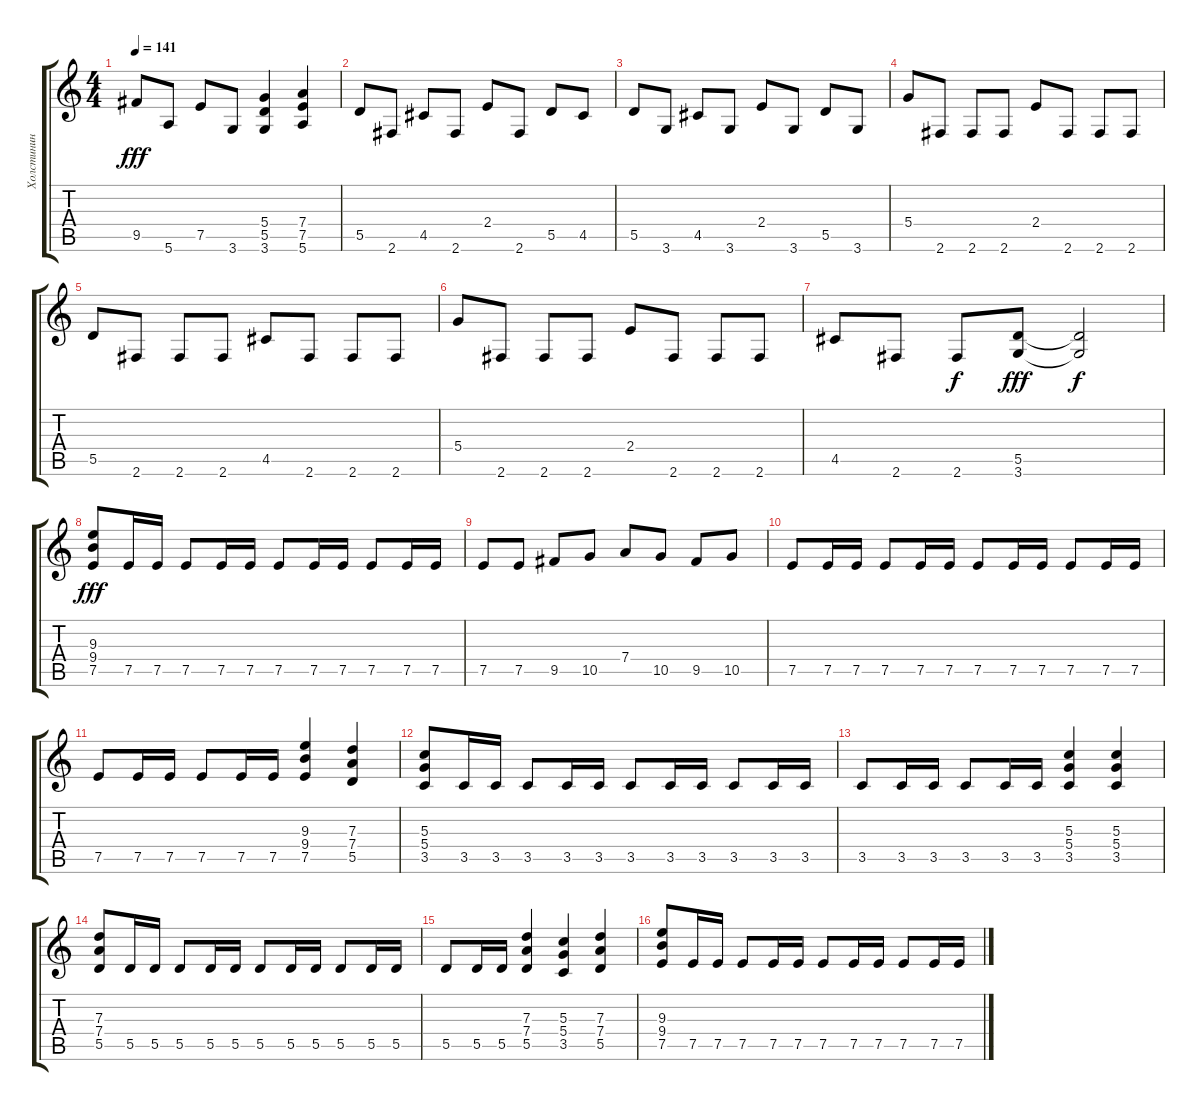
\track ("Холстинин" "Холстинин") {instrument overdrivenguitar}
\staff {score tabs}
\tuning (E4 B3 G3 D3 A2 E2) {hide}
\ts (4 4)
\tempo 141
\clef g2
\ks c
9.5.8{dy fff} 5.6.8 7.5.8 3.6.8 (5.4 5.5 3.6).4 (7.4 7.5 5.6).4 |
5.5.8 2.6.8 4.5.8 2.6.8 2.4.8 2.6.8 5.5.8 4.5.8 |
5.5.8 3.6.8 4.5.8 3.6.8 2.4.8 3.6.8 5.5.8 3.6.8 |
5.4.8 2.6.8 2.6.8 2.6.8 2.4.8 2.6.8 2.6.8 2.6.8 |
5.5.8 2.6.8 2.6.8 2.6.8 4.5.8 2.6.8 2.6.8 2.6.8 |
5.4.8 2.6.8 2.6.8 2.6.8 2.4.8 2.6.8 2.6.8 2.6.8 |
4.5.8 2.6.8 2.6.8{dy f} (5.5 3.6).8{dy fff} (5.5{t} 3.6{t}).2{dy f} |
(9.3 9.4 7.5).8{dy fff} 7.5.16 7.5.16 7.5.8 7.5.16 7.5.16 7.5.8 7.5.16 7.5.16 7.5.8 7.5.16 7.5.16 |
7.5.8 7.5.8 9.5.8 10.5.8 7.4.8 10.5.8 9.5.8 10.5.8 |
7.5.8 7.5.16 7.5.16 7.5.8 7.5.16 7.5.16 7.5.8 7.5.16 7.5.16 7.5.8 7.5.16 7.5.16 |
7.5.8 7.5.16 7.5.16 7.5.8 7.5.16 7.5.16 (9.3 9.4 7.5).4 (7.3 7.4 5.5).4 |
(5.3 5.4 3.5).8 3.5.16 3.5.16 3.5.8 3.5.16 3.5.16 3.5.8 3.5.16 3.5.16 3.5.8 3.5.16 3.5.16 |
3.5.8 3.5.16 3.5.16 3.5.8 3.5.16 3.5.16 (5.3 5.4 3.5).4 (5.3 5.4 3.5).4 |
(7.3 7.4 5.5).8 5.5.16 5.5.16 5.5.8 5.5.16 5.5.16 5.5.8 5.5.16 5.5.16 5.5.8 5.5.16 5.5.16 |
5.5.8 5.5.16 5.5.16 (7.3 7.4 5.5).4 (5.3 5.4 3.5).4 (7.3 7.4 5.5).4 |
(9.3 9.4 7.5).8 7.5.16 7.5.16 7.5.8 7.5.16 7.5.16 7.5.8 7.5.16 7.5.16 7.5.8 7.5.16 7.5.16
